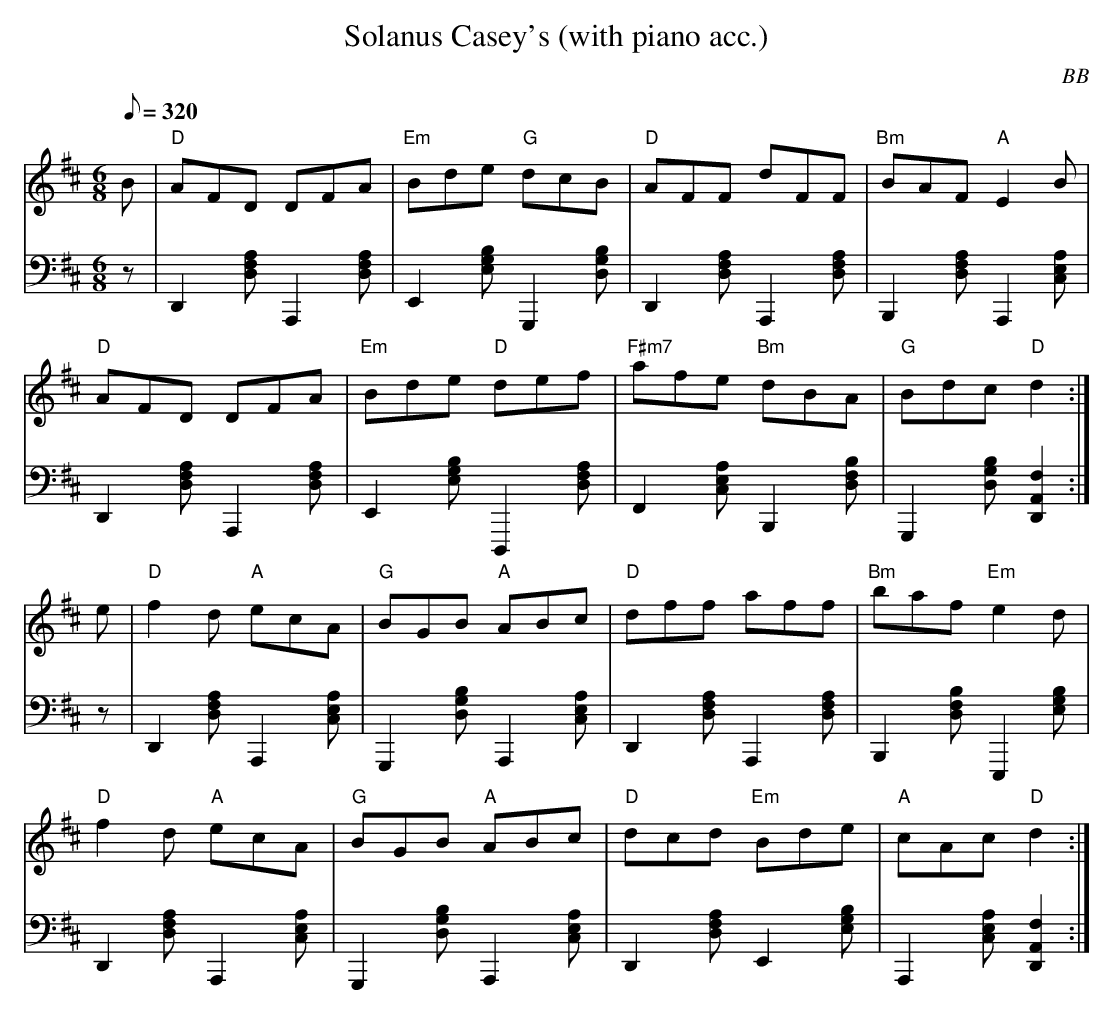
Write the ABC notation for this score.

X:1
T: Solanus Casey's (with piano acc.)
C: BB
Q: 1/8=320
M: 6/8
L: 1/8
V: 1 program 1 110 %fiddle
V: 2 volume=70 clef=bass m=D program 1 00
K: D
[V:1] B |"D"AFD DFA | "Em"Bde "G"dcB | "D"AFF dFF | "Bm"BAF "A"E2 B |
[V:2] z|D,2[AFD]A,,2[AFD]|E,2[EBG]G,,2[GDB]|D,2[AFD]A,,2[AFD]|B,,2[AFD]A,,2[AEC]|
[V:1] "D"AFD DFA | "Em"Bde "D"def | "F#m7"afe "Bm"dBA | "G"Bdc "D"d2 :|
[V:2] D,2[AFD]A,,2[AFD]|E,2[EBG]D,,2[AFD]|F,2[ECA]B,,2[BFD]|G,,2[GDB][D,2A,2F2]:|
[V:1] e |"D"f2 d "A"ecA | "G"BGB "A"ABc | "D"dff aff | "Bm"baf "Em"e2 d |
[V:2] z |D,2[AFD]A,,2[AEC]|G,,2[GDB]A,,2[AEC]|D,2[AFD]A,,2[AFD]|B,,2[BFD]E,,2[EBG]|
[V:1] "D"f2 d "A"ecA | "G"BGB "A"ABc | "D"dcd "Em"Bde |"A"cAc "D"d2 :|
[V:2] D,2[AFD]A,,2[AEC]|G,,2[GDB]A,,2[AEC]|D,2[AFD]E,2[EBG]|A,,2[AEC][D,2A,2F2]:|
